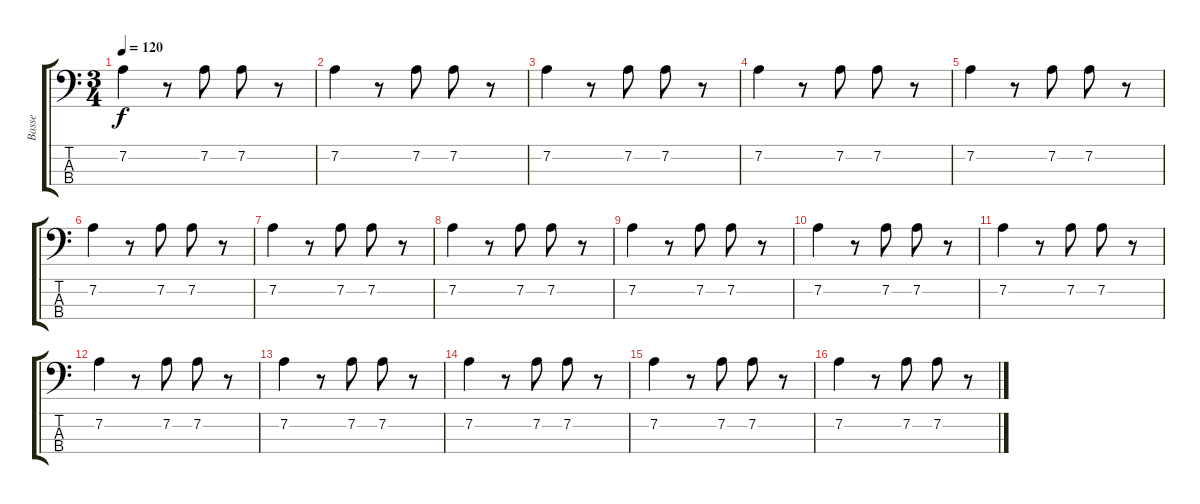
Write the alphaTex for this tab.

\track ("Basse" "Basse") {instrument electricbassfinger}
\staff {score tabs}
\tuning (G2 D2 A1 E1) {hide}
\ts (3 4)
\tempo 120
\clef f4
\ks c
7.2.4{dy f} r.8 7.2.8 7.2.8 r.8 |
7.2.4 r.8 7.2.8 7.2.8 r.8 |
7.2.4 r.8 7.2.8 7.2.8 r.8 |
7.2.4 r.8 7.2.8 7.2.8 r.8 |
7.2.4 r.8 7.2.8 7.2.8 r.8 |
7.2.4 r.8 7.2.8 7.2.8 r.8 |
7.2.4 r.8 7.2.8 7.2.8 r.8 |
7.2.4 r.8 7.2.8 7.2.8 r.8 |
7.2.4 r.8 7.2.8 7.2.8 r.8 |
7.2.4 r.8 7.2.8 7.2.8 r.8 |
7.2.4 r.8 7.2.8 7.2.8 r.8 |
7.2.4 r.8 7.2.8 7.2.8 r.8 |
7.2.4 r.8 7.2.8 7.2.8 r.8 |
7.2.4 r.8 7.2.8 7.2.8 r.8 |
7.2.4 r.8 7.2.8 7.2.8 r.8 |
7.2.4 r.8 7.2.8 7.2.8 r.8
